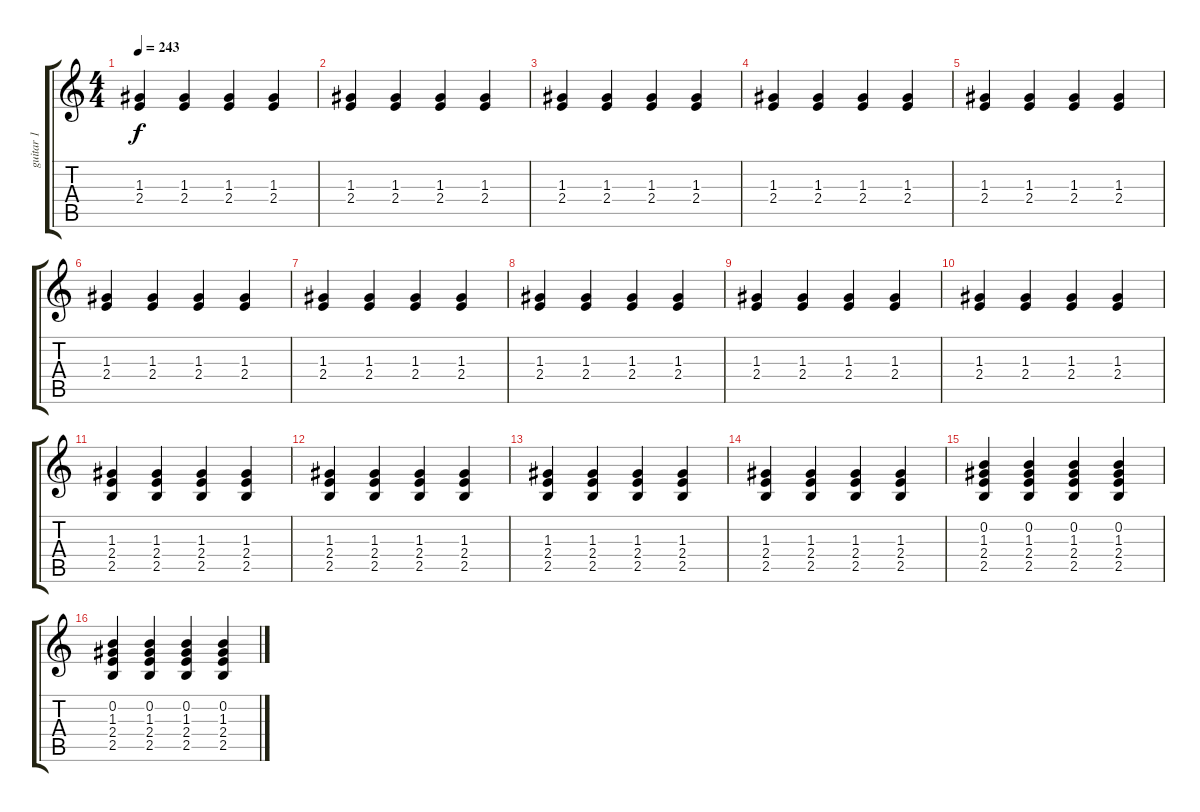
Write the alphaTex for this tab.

\track ("guitar 1" "guitar 1") {instrument electricguitarclean}
\staff {score tabs}
\tuning (E4 B3 G3 D3 A2 E2) {hide}
\ts (4 4)
\tempo 243
\clef g2
\ks c
(1.3 2.4).4{dy f} (1.3 2.4).4 (1.3 2.4).4 (1.3 2.4).4 |
(1.3 2.4).4 (1.3 2.4).4 (1.3 2.4).4 (1.3 2.4).4 |
(1.3 2.4).4 (1.3 2.4).4 (1.3 2.4).4 (1.3 2.4).4 |
(1.3 2.4).4 (1.3 2.4).4 (1.3 2.4).4 (1.3 2.4).4 |
(1.3 2.4).4 (1.3 2.4).4 (1.3 2.4).4 (1.3 2.4).4 |
(1.3 2.4).4 (1.3 2.4).4 (1.3 2.4).4 (1.3 2.4).4 |
(1.3 2.4).4 (1.3 2.4).4 (1.3 2.4).4 (1.3 2.4).4 |
(1.3 2.4).4 (1.3 2.4).4 (1.3 2.4).4 (1.3 2.4).4 |
(1.3 2.4).4 (1.3 2.4).4 (1.3 2.4).4 (1.3 2.4).4 |
(1.3 2.4).4 (1.3 2.4).4 (1.3 2.4).4 (1.3 2.4).4 |
(1.3 2.4 2.5).4 (1.3 2.4 2.5).4 (1.3 2.4 2.5).4 (1.3 2.4 2.5).4 |
(1.3 2.4 2.5).4 (1.3 2.4 2.5).4 (1.3 2.4 2.5).4 (1.3 2.4 2.5).4 |
(1.3 2.4 2.5).4 (1.3 2.4 2.5).4 (1.3 2.4 2.5).4 (1.3 2.4 2.5).4 |
(1.3 2.4 2.5).4 (1.3 2.4 2.5).4 (1.3 2.4 2.5).4 (1.3 2.4 2.5).4 |
(0.2 1.3 2.4 2.5).4{volume 8} (0.2 1.3 2.4 2.5).4 (0.2 1.3 2.4 2.5).4 (0.2 1.3 2.4 2.5).4 |
(0.2 1.3 2.4 2.5).4 (0.2 1.3 2.4 2.5).4 (0.2 1.3 2.4 2.5).4 (0.2 1.3 2.4 2.5).4
